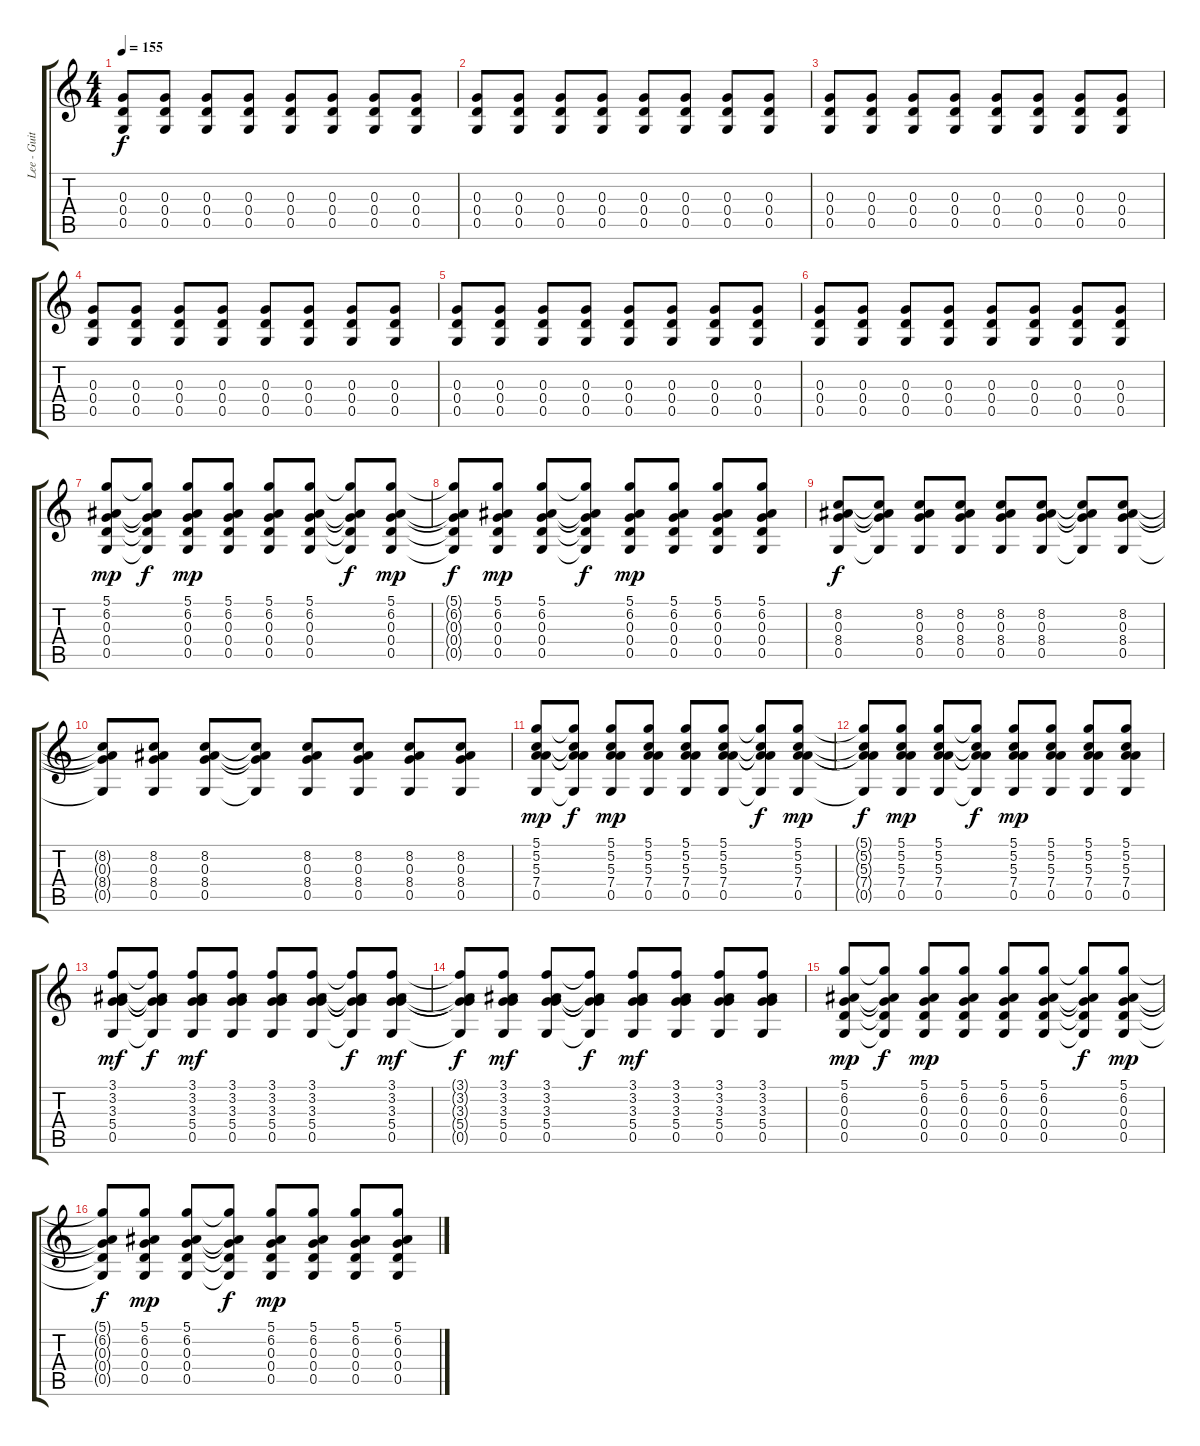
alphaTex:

\track ("Lee - Guitar" "Lee - Guit") {instrument distortionguitar}
\staff {score tabs}
\tuning (D4 E3 G3 D3 G2 E2) {hide}
\ts (4 4)
\tempo 155
\clef g2
\ks c
(0.3 0.4 0.5).8{dy f} (0.3 0.4 0.5).8 (0.3 0.4 0.5).8 (0.3 0.4 0.5).8 (0.3 0.4 0.5).8 (0.3 0.4 0.5).8 (0.3 0.4 0.5).8 (0.3 0.4 0.5).8 |
(0.3 0.4 0.5).8 (0.3 0.4 0.5).8 (0.3 0.4 0.5).8 (0.3 0.4 0.5).8 (0.3 0.4 0.5).8 (0.3 0.4 0.5).8 (0.3 0.4 0.5).8 (0.3 0.4 0.5).8 |
(0.3 0.4 0.5).8 (0.3 0.4 0.5).8 (0.3 0.4 0.5).8 (0.3 0.4 0.5).8 (0.3 0.4 0.5).8 (0.3 0.4 0.5).8 (0.3 0.4 0.5).8 (0.3 0.4 0.5).8 |
(0.3 0.4 0.5).8 (0.3 0.4 0.5).8 (0.3 0.4 0.5).8 (0.3 0.4 0.5).8 (0.3 0.4 0.5).8 (0.3 0.4 0.5).8 (0.3 0.4 0.5).8 (0.3 0.4 0.5).8 |
(0.3 0.4 0.5).8 (0.3 0.4 0.5).8 (0.3 0.4 0.5).8 (0.3 0.4 0.5).8 (0.3 0.4 0.5).8 (0.3 0.4 0.5).8 (0.3 0.4 0.5).8 (0.3 0.4 0.5).8 |
(0.3 0.4 0.5).8 (0.3 0.4 0.5).8 (0.3 0.4 0.5).8 (0.3 0.4 0.5).8 (0.3 0.4 0.5).8 (0.3 0.4 0.5).8 (0.3 0.4 0.5).8 (0.3 0.4 0.5).8 |
(5.1 6.2 0.3 0.4 0.5).8{dy mp} (5.1{t} 6.2{t} 0.3{t} 0.4{t} 0.5{t}).8{dy f} (5.1 6.2 0.3 0.4 0.5).8{dy mp} (5.1 6.2 0.3 0.4 0.5).8 (5.1 6.2 0.3 0.4 0.5).8 (5.1 6.2 0.3 0.4 0.5).8 (5.1{t} 6.2{t} 0.3{t} 0.4{t} 0.5{t}).8{dy f} (5.1 6.2 0.3 0.4 0.5).8{dy mp} |
(5.1{t} 6.2{t} 0.3{t} 0.4{t} 0.5{t}).8{dy f} (5.1 6.2 0.3 0.4 0.5).8{dy mp} (5.1 6.2 0.3 0.4 0.5).8 (5.1{t} 6.2{t} 0.3{t} 0.4{t} 0.5{t}).8{dy f} (5.1 6.2 0.3 0.4 0.5).8{dy mp} (5.1 6.2 0.3 0.4 0.5).8 (5.1 6.2 0.3 0.4 0.5).8 (5.1 6.2 0.3 0.4 0.5).8 |
(8.2 0.3 8.4 0.5).8{dy f} (8.2{t} 0.3{t} 8.4{t} 0.5{t}).8 (8.2 0.3 8.4 0.5).8 (8.2 0.3 8.4 0.5).8 (8.2 0.3 8.4 0.5).8 (8.2 0.3 8.4 0.5).8 (8.2{t} 0.3{t} 8.4{t} 0.5{t}).8 (8.2 0.3 8.4 0.5).8 |
(8.2{t} 0.3{t} 8.4{t} 0.5{t}).8 (8.2 0.3 8.4 0.5).8 (8.2 0.3 8.4 0.5).8 (8.2{t} 0.3{t} 8.4{t} 0.5{t}).8 (8.2 0.3 8.4 0.5).8 (8.2 0.3 8.4 0.5).8 (8.2 0.3 8.4 0.5).8 (8.2 0.3 8.4 0.5).8 |
(5.1 5.2 5.3 7.4 0.5).8{dy mp} (5.1{t} 5.2{t} 5.3{t} 7.4{t} 0.5{t}).8{dy f} (5.1 5.2 5.3 7.4 0.5).8{dy mp} (5.1 5.2 5.3 7.4 0.5).8 (5.1 5.2 5.3 7.4 0.5).8 (5.1 5.2 5.3 7.4 0.5).8 (5.1{t} 5.2{t} 5.3{t} 7.4{t} 0.5{t}).8{dy f} (5.1 5.2 5.3 7.4 0.5).8{dy mp} |
(5.1{t} 5.2{t} 5.3{t} 7.4{t} 0.5{t}).8{dy f} (5.1 5.2 5.3 7.4 0.5).8{dy mp} (5.1 5.2 5.3 7.4 0.5).8 (5.1{t} 5.2{t} 5.3{t} 7.4{t} 0.5{t}).8{dy f} (5.1 5.2 5.3 7.4 0.5).8{dy mp} (5.1 5.2 5.3 7.4 0.5).8 (5.1 5.2 5.3 7.4 0.5).8 (5.1 5.2 5.3 7.4 0.5).8 |
(3.1 3.2 3.3 5.4 0.5).8{dy mf} (3.1{t} 3.2{t} 3.3{t} 5.4{t} 0.5{t}).8{dy f} (3.1 3.2 3.3 5.4 0.5).8{dy mf} (3.1 3.2 3.3 5.4 0.5).8 (3.1 3.2 3.3 5.4 0.5).8 (3.1 3.2 3.3 5.4 0.5).8 (3.1{t} 3.2{t} 3.3{t} 5.4{t} 0.5{t}).8{dy f} (3.1 3.2 3.3 5.4 0.5).8{dy mf} |
(3.1{t} 3.2{t} 3.3{t} 5.4{t} 0.5{t}).8{dy f} (3.1 3.2 3.3 5.4 0.5).8{dy mf} (3.1 3.2 3.3 5.4 0.5).8 (3.1{t} 3.2{t} 3.3{t} 5.4{t} 0.5{t}).8{dy f} (3.1 3.2 3.3 5.4 0.5).8{dy mf} (3.1 3.2 3.3 5.4 0.5).8 (3.1 3.2 3.3 5.4 0.5).8 (3.1 3.2 3.3 5.4 0.5).8 |
(5.1 6.2 0.3 0.4 0.5).8{dy mp} (5.1{t} 6.2{t} 0.3{t} 0.4{t} 0.5{t}).8{dy f} (5.1 6.2 0.3 0.4 0.5).8{dy mp} (5.1 6.2 0.3 0.4 0.5).8 (5.1 6.2 0.3 0.4 0.5).8 (5.1 6.2 0.3 0.4 0.5).8 (5.1{t} 6.2{t} 0.3{t} 0.4{t} 0.5{t}).8{dy f} (5.1 6.2 0.3 0.4 0.5).8{dy mp} |
(5.1{t} 6.2{t} 0.3{t} 0.4{t} 0.5{t}).8{dy f} (5.1 6.2 0.3 0.4 0.5).8{dy mp} (5.1 6.2 0.3 0.4 0.5).8 (5.1{t} 6.2{t} 0.3{t} 0.4{t} 0.5{t}).8{dy f} (5.1 6.2 0.3 0.4 0.5).8{dy mp} (5.1 6.2 0.3 0.4 0.5).8 (5.1 6.2 0.3 0.4 0.5).8 (5.1 6.2 0.3 0.4 0.5).8
